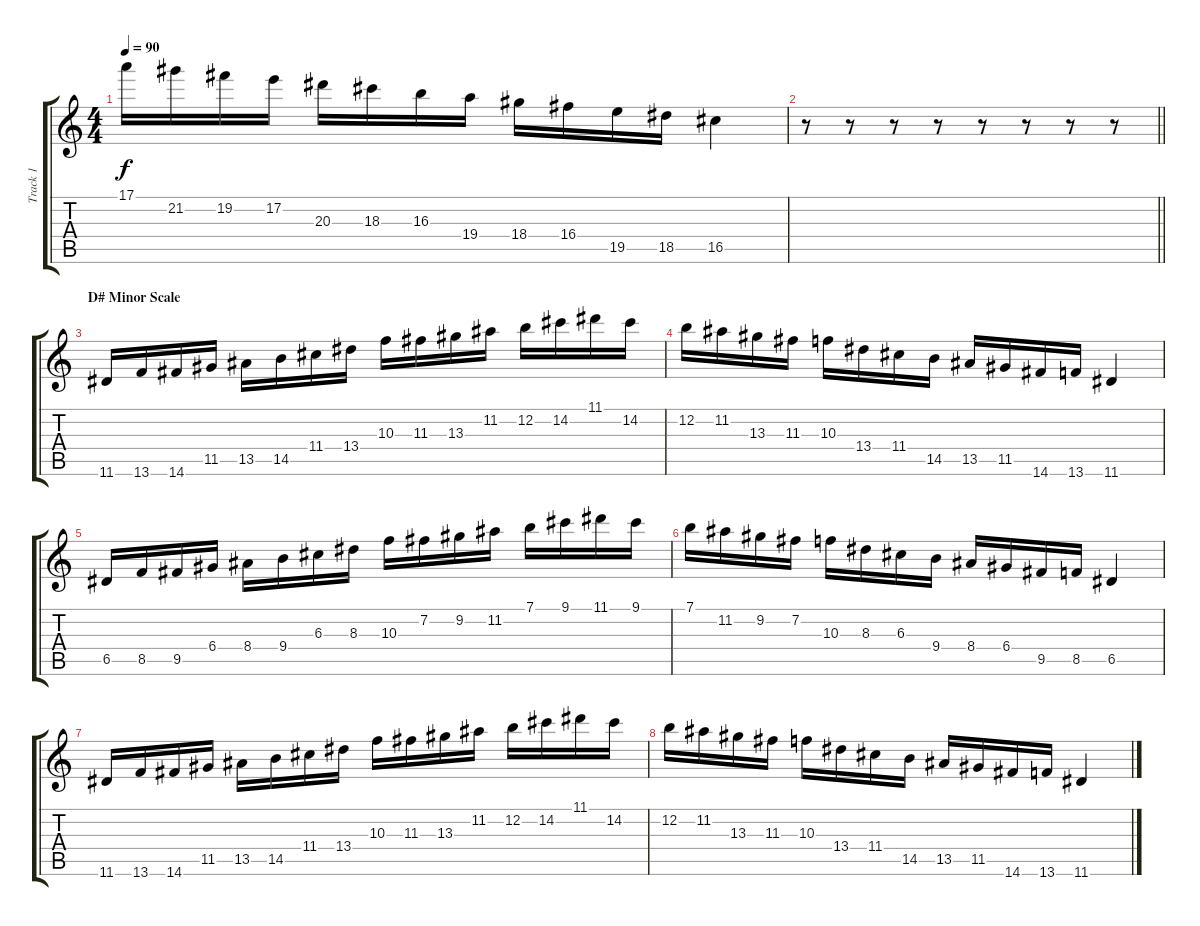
\track ("Track 1" "Track 1") {instrument overdrivenguitar}
\staff {score tabs}
\tuning (E4 B3 G3 D3 A2 E2) {hide}
\ts (4 4)
\tempo 90
\clef g2
\ks c
17.1.16{dy f} 21.2.16 19.2.16 17.2.16 20.3.16 18.3.16 16.3.16 19.4.16 18.4.16 16.4.16 19.5.16 18.5.16 16.5.4 |
\barLineRight lightlight
r.8 r.8 r.8 r.8 r.8 r.8 r.8 r.8 |
\section ("" "D# Minor Scale")
11.6.16 13.6.16 14.6.16 11.5.16 13.5.16 14.5.16 11.4.16 13.4.16 10.3.16 11.3.16 13.3.16 11.2.16 12.2.16 14.2.16 11.1.16 14.2.16 |
12.2.16 11.2.16 13.3.16 11.3.16 10.3.16 13.4.16 11.4.16 14.5.16 13.5.16 11.5.16 14.6.16 13.6.16 11.6.4 |
6.5.16 8.5.16 9.5.16 6.4.16 8.4.16 9.4.16 6.3.16 8.3.16 10.3.16 7.2.16 9.2.16 11.2.16 7.1.16 9.1.16 11.1.16 9.1.16 |
7.1.16 11.2.16 9.2.16 7.2.16 10.3.16 8.3.16 6.3.16 9.4.16 8.4.16 6.4.16 9.5.16 8.5.16 6.5.4 |
11.6.16 13.6.16 14.6.16 11.5.16 13.5.16 14.5.16 11.4.16 13.4.16 10.3.16 11.3.16 13.3.16 11.2.16 12.2.16 14.2.16 11.1.16 14.2.16 |
12.2.16 11.2.16 13.3.16 11.3.16 10.3.16 13.4.16 11.4.16 14.5.16 13.5.16 11.5.16 14.6.16 13.6.16 11.6.4
